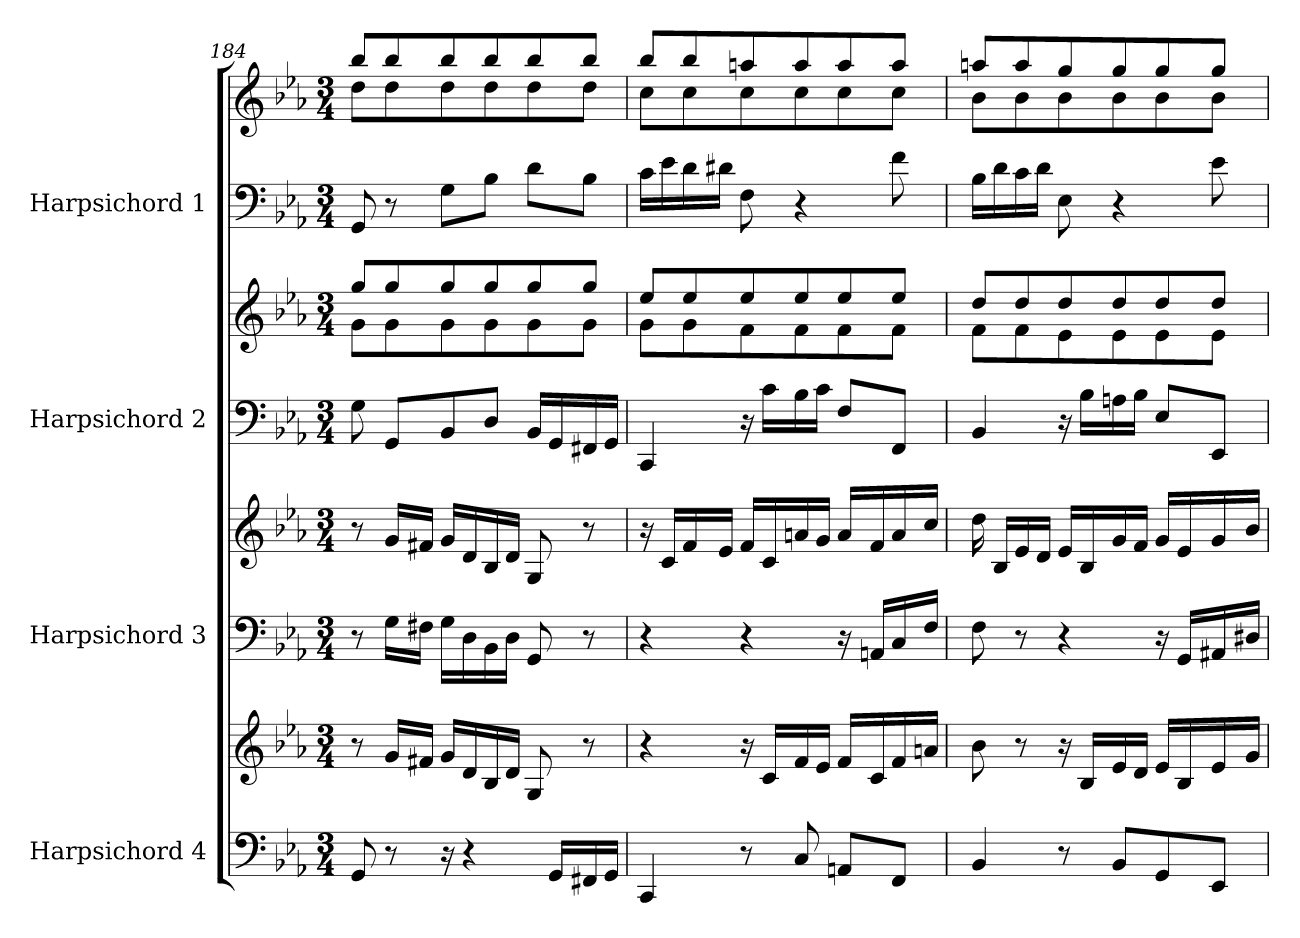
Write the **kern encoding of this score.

**kern	**kern	**kern	**kern	**kern	**kern	**kern	**kern
*part4	*part4	*part3	*part3	*part2	*part2	*part1	*part1
*staff8	*staff7	*staff6	*staff5	*staff4	*staff3	*staff2	*staff1
*I"Harpsichord 4	*	*I"Harpsichord 3	*	*I"Harpsichord 2	*	*I"Harpsichord 1	*
*I'Hp	*	*I'Hp	*	*I'Hp	*	*I'Hp	*
*clefF4	*clefG2	*clefF4	*clefG2	*clefF4	*clefG2	*clefF4	*clefG2
*k[b-e-a-]	*k[b-e-a-]	*k[b-e-a-]	*k[b-e-a-]	*k[b-e-a-]	*k[b-e-a-]	*k[b-e-a-]	*k[b-e-a-]
*M3/4	*M3/4	*M3/4	*M3/4	*M3/4	*M3/4	*M3/4	*M3/4
=184	=184	=184	=184	=184	=184	=184	=184
*	*	*	*	*	*^	*	*^
8GG/	8r	8r	8r	8G\	8gg/L	8g\L	8GG/	8bb-/L	8dd\L
8r	16g/LL	16G\LL	16g/LL	8GG/L	8gg/	8g\	8r	8bb-/	8dd\
.	16f#X/JJ	16F#X\JJ	16f#X/JJ	.	.	.	.	.	.
16r	16g/LL	16G\LL	16g/LL	8BB-/	8gg/	8g\	8G\L	8bb-/	8dd\
4r	16d/	16D\	16d/	.	.	.	.	.	.
.	16B-/	16BB-\	16B-/	8D/J	8gg/	8g\	8B-\J	8bb-/	8dd\
.	16d/JJ	16D\JJ	16d/JJ	.	.	.	.	.	.
.	8G/	8GG/	8G/	16BB-/LL	8gg/	8g\	8d\L	8bb-/	8dd\
16GG/LL	.	.	.	16GG/	.	.	.	.	.
16FF#X/	8r	8r	8r	16FF#X/	8gg/J	8g\J	8B-\J	8bb-/J	8dd\J
16GG/JJ	.	.	.	16GG/JJ	.	.	.	.	.
=185	=185	=185	=185	=185	=185	=185	=185	=185	=185
4CC/	4r	4r	16r	4CC/	8ee-/L	8g\L	16c\LL	8bb-/L	8cc\L
.	.	.	16c/LL	.	.	.	16e-\	.	.
.	.	.	16f/	.	8ee-/	8g\	16d\	8bb-/	8cc\
.	.	.	16e-/JJ	.	.	.	16d#X\JJ	.	.
8r	16r	4r	16f/LL	16r	8ee-/	8f\	8F\	8aan/	8cc\
.	16c/LL	.	16c/	16c\LL	.	.	.	.	.
8C/	16f/	.	16an/	16B-\	8ee-/	8f\	4r	8aa/	8cc\
.	16e-/JJ	.	16g/JJ	16c\JJ	.	.	.	.	.
8AAn/L	16f/LL	16r	16a/LL	8F/L	8ee-/	8f\	.	8aa/	8cc\
.	16c/	16AAn/LL	16f/	.	.	.	.	.	.
8FF/J	16f/	16C/	16a/	8FF/J	8ee-/J	8f\J	8f\	8aa/J	8cc\J
.	16an/JJ	16F/JJ	16cc/JJ	.	.	.	.	.	.
!!LO:PB:g=z	!!
=186	=186	=186	=186	=186	=186	=186	=186	=186	=186
4BB-/	8b-\	8F\	16dd\	4BB-/	8dd/L	8f\L	16B-\LL	8aan/L	8b-\L
.	.	.	16B-/LL	.	.	.	16d\	.	.
.	8r	8r	16e-/	.	8dd/	8f\	16c\	8aa/	8b-\
.	.	.	16d/JJ	.	.	.	16d\JJ	.	.
8r	16r	4r	16e-/LL	16r	8dd/	8e-\	8E-\	8gg/	8b-\
.	16B-/LL	.	16B-/	16B-\LL	.	.	.	.	.
8BB-/L	16e-/	.	16g/	16An\	8dd/	8e-\	4r	8gg/	8b-\
.	16d/JJ	.	16f/JJ	16B-\JJ	.	.	.	.	.
8GG/	16e-/LL	16r	16g/LL	8E-/L	8dd/	8e-\	.	8gg/	8b-\
.	16B-/	16GG/LL	16e-/	.	.	.	.	.	.
8EE-/J	16e-/	16AA#X/	16g/	8EE-/J	8dd/J	8e-\J	8e-\	8gg/J	8b-\J
.	16g/JJ	16D#X/JJ	16b-/JJ	.	.	.	.	.	.
*	*	*	*	*	*v	*v	*	*v	*v
=	=	=	=	=	=	=	=
*-	*-	*-	*-	*-	*-	*-	*-
